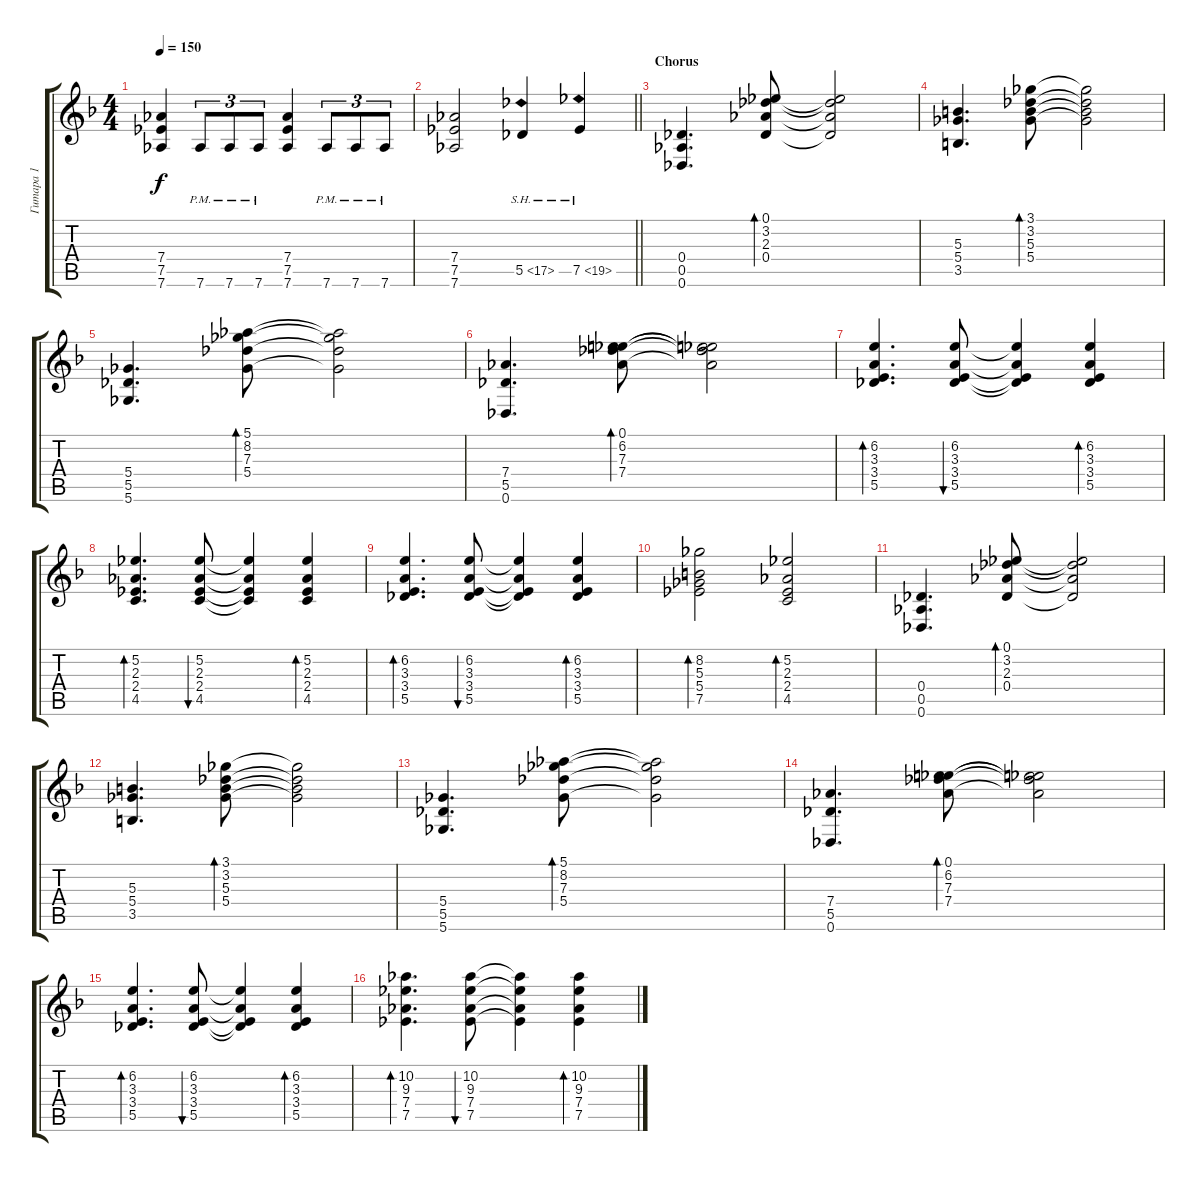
\track ("Гитара 1" "Гитара 1") {instrument distortionguitar}
\staff {score tabs}
\tuning (Eb4 Bb3 Gb3 Db3 Ab2 Db2) {hide}
\ts (4 4)
\tempo 150
\clef g2
\ks dminor
(7.4 7.5 7.6).4{dy f} 7.6{pm}.8{tu (3 2)} 7.6{pm}.8{tu (3 2)} 7.6{pm}.8{tu (3 2)} (7.4 7.5 7.6).4 7.6{pm}.8{tu (3 2)} 7.6{pm}.8{tu (3 2)} 7.6{pm}.8{tu (3 2)} |
\barLineRight lightlight
(7.4 7.5 7.6).2 5.5{sh 12}.4 7.5{sh 12}.4 |
\section ("" "Chorus")
(0.4 0.5 0.6).4{d} (0.1 3.2 2.3 0.4).8{bd 120} (0.1{t} 3.2{t} 2.3{t} 0.4{t}).2 |
(5.3 5.4 3.5).4{d} (3.1 3.2 5.3 5.4).8{bd 480} (3.1{t} 3.2{t} 5.3{t} 5.4{t}).2 |
(5.4 5.5 5.6).4{d} (5.1 8.2 7.3 5.4).8{bd 480} (5.1{t} 8.2{t} 7.3{t} 5.4{t}).2 |
(7.4 5.5 0.6).4{d} (0.1 6.2 7.3 7.4).8{bd 60} (0.1{t} 6.2{t} 7.3{t} 7.4{t}).2 |
(6.2 3.3 3.4 5.5).4{d bd 120} (6.2 3.3 3.4 5.5).8{bu 120} (6.2{t} 3.3{t} 3.4{t} 5.5{t}).4 (6.2 3.3 3.4 5.5).4{bd 120} |
(5.2 2.3 2.4 4.5).4{d bd 120} (5.2 2.3 2.4 4.5).8{bu 120} (5.2{t} 2.3{t} 2.4{t} 4.5{t}).4 (5.2 2.3 2.4 4.5).4{bd 120} |
(6.2 3.3 3.4 5.5).4{d bd 120} (6.2 3.3 3.4 5.5).8{bu 120} (6.2{t} 3.3{t} 3.4{t} 5.5{t}).4 (6.2 3.3 3.4 5.5).4{bd 120} |
(8.2 5.3 5.4 7.5).2{bd 60} (5.2 2.3 2.4 4.5).2{bd 60} |
(0.4 0.5 0.6).4{d} (0.1 3.2 2.3 0.4).8{bd 120} (0.1{t} 3.2{t} 2.3{t} 0.4{t}).2 |
(5.3 5.4 3.5).4{d} (3.1 3.2 5.3 5.4).8{bd 480} (3.1{t} 3.2{t} 5.3{t} 5.4{t}).2 |
(5.4 5.5 5.6).4{d} (5.1 8.2 7.3 5.4).8{bd 480} (5.1{t} 8.2{t} 7.3{t} 5.4{t}).2 |
(7.4 5.5 0.6).4{d} (0.1 6.2 7.3 7.4).8{bd 60} (0.1{t} 6.2{t} 7.3{t} 7.4{t}).2 |
(6.2 3.3 3.4 5.5).4{d bd 120} (6.2 3.3 3.4 5.5).8{bu 120} (6.2{t} 3.3{t} 3.4{t} 5.5{t}).4 (6.2 3.3 3.4 5.5).4{bd 120} |
(10.2 9.3 7.4 7.5).4{d bd 120} (10.2 9.3 7.4 7.5).8{bu 120} (10.2{t} 9.3{t} 7.4{t} 7.5{t}).4 (10.2 9.3 7.4 7.5).4{bd 120}
